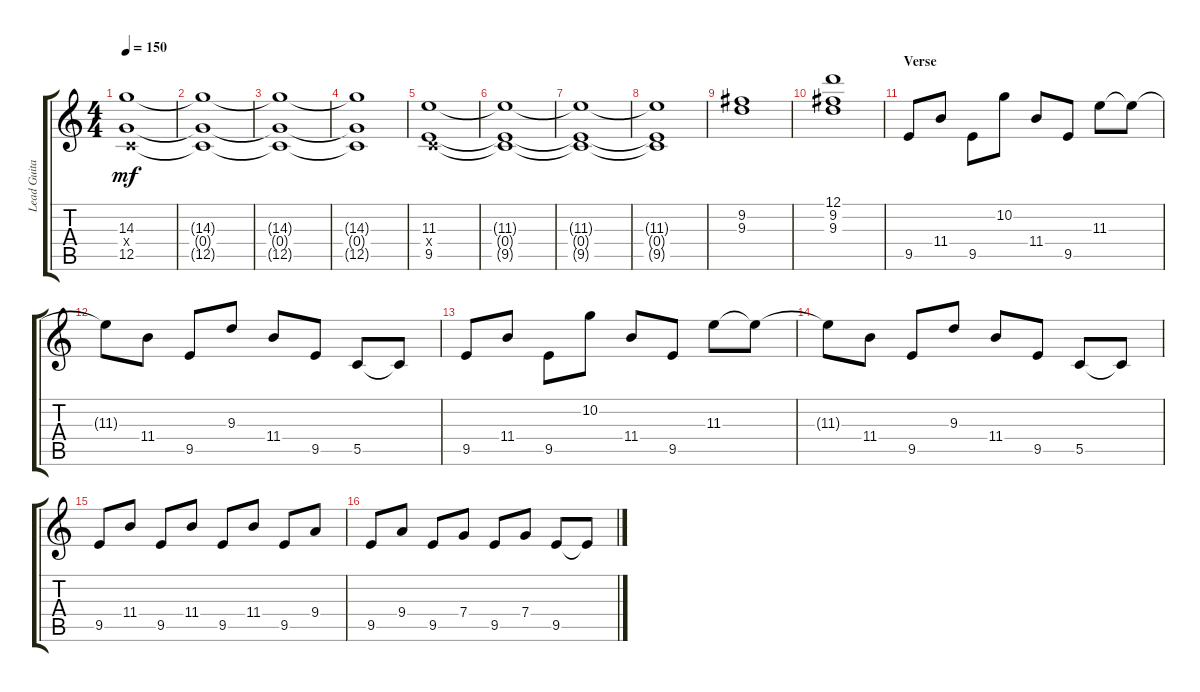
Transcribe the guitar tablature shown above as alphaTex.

\track ("Lead Guitar" "Lead Guita") {instrument distortionguitar}
\staff {score tabs}
\tuning (D4 A3 F3 C3 G2 C2) {hide}
\ts (4 4)
\tempo 150
\clef g2
\ks c
(14.3 0.4{x} 12.5).1{dy mf} |
(14.3{t} 0.4{t} 12.5{t}).1 |
(14.3{t} 0.4{t} 12.5{t}).1 |
(14.3{t} 0.4{t} 12.5{t}).1 |
(11.3 0.4{x} 9.5).1 |
(11.3{t} 0.4{t} 9.5{t}).1 |
(11.3{t} 0.4{t} 9.5{t}).1 |
(11.3{t} 0.4{t} 9.5{t}).1 |
(9.2 9.3).1 |
(12.1 9.2 9.3).1 |
\section ("" "Verse")
9.5.8 11.4.8 9.5.8 10.2.8 11.4.8 9.5.8 11.3.8 11.3{t}.8 |
11.3{t}.8 11.4.8 9.5.8 9.3.8 11.4.8 9.5.8 5.5.8 5.5{t}.8 |
9.5.8 11.4.8 9.5.8 10.2.8 11.4.8 9.5.8 11.3.8 11.3{t}.8 |
11.3{t}.8 11.4.8 9.5.8 9.3.8 11.4.8 9.5.8 5.5.8 5.5{t}.8 |
9.5.8 11.4.8 9.5.8 11.4.8 9.5.8 11.4.8 9.5.8 9.4.8 |
9.5.8 9.4.8 9.5.8 7.4.8 9.5.8 7.4.8 9.5.8 9.5{t}.8
